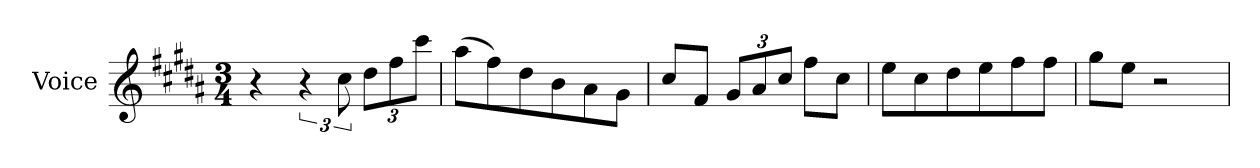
**kern
*part1
*staff1
*I"Voice
*I'Voice
*clefG2
*k[f#c#g#d#a#]
*M3/4
=1
4r
6ra
12cc#\
12dd#\L
12ff#\
12ccc#\J
=2
(>8aa#\L
8ff#\)
8dd#\
8b\
8a#\
8g#\J
=3
8cc#/L
8f#/J
12g#/L
12a#/
12cc#/J
8ff#\L
8cc#\J
=4
8ee\L
8cc#\
8dd#\
8ee\
8ff#\
8ff#\J
=5
8gg#\L
8ee\J
2rcc
=
*-
